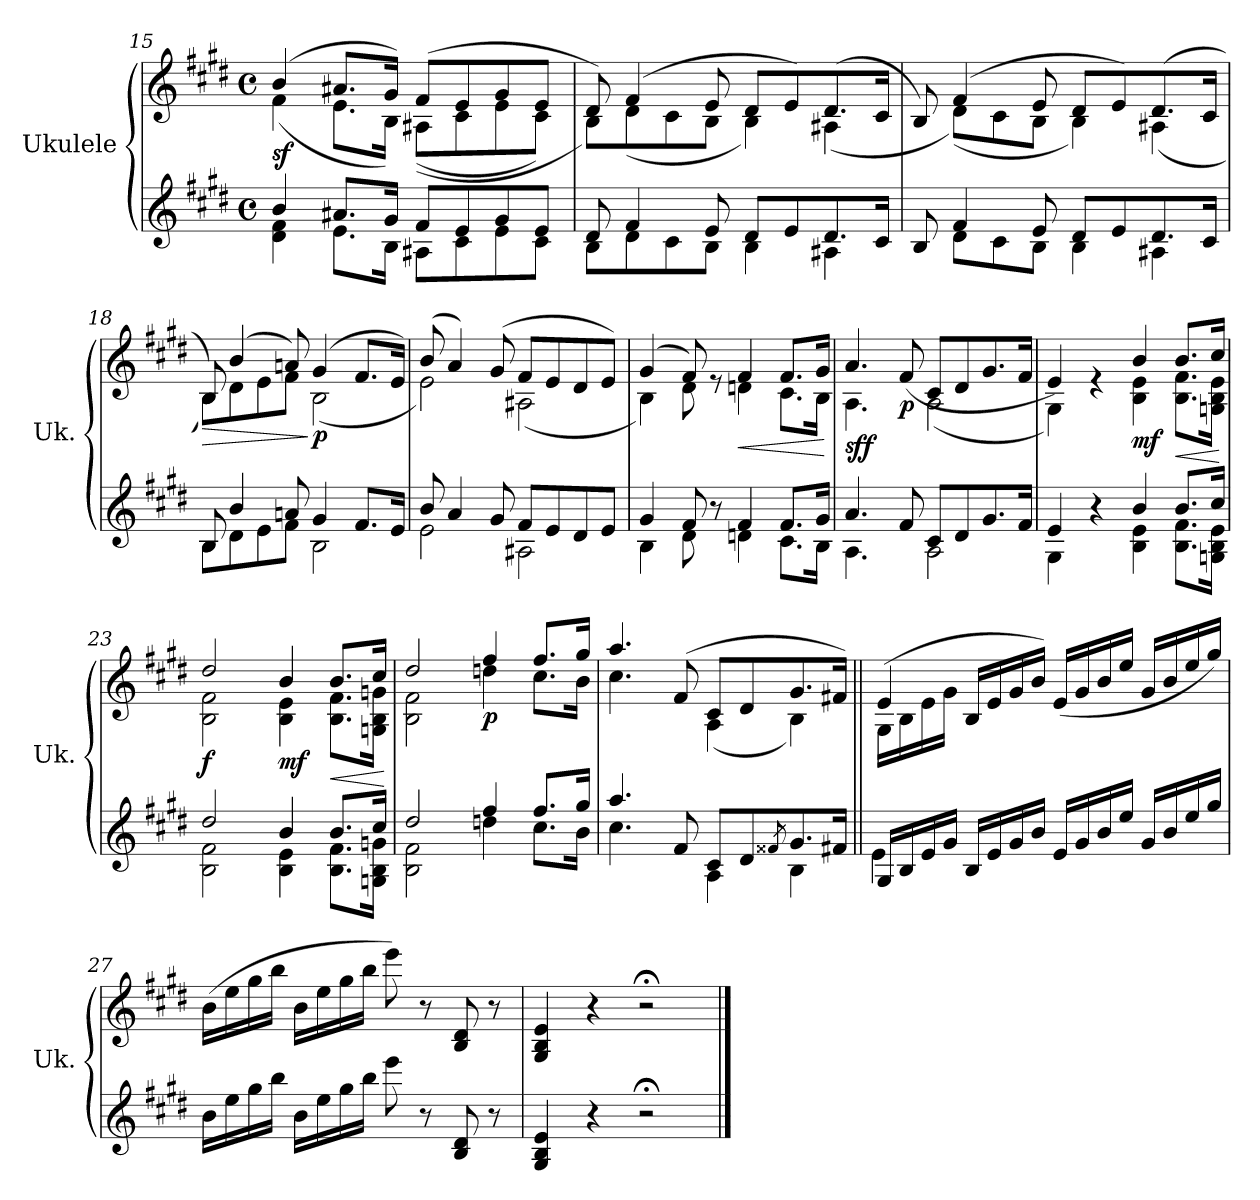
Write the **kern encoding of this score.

**kern	**kern	**dynam
*part1	*part1	*part1
*staff2	*staff1	*staff1/2
*I"Ukulele	*	*
*I'Uk.	*	*
*	*clefG2	*
*k[f#c#g#d#]	*k[f#c#g#d#]	*
*M4/4	*M4/4	*
*met(c)	*met(c)	*
=15	=15	=15
*^	*^	*
!	!	!	!	!LO:DY:b
4b/	4d#\ 4f#\	(4b/	(4d#\yy 4f#\	sf
8.a#/L	8.e\L	8.a#X/L	8.e\L	.
16g#/Jk	16B\Jk	16g#/Jk)	16B\Jk)	.
8f#/L	8A#\L	(8f#/L	((8A#X\L	.
8e/	8c#\	8e/	8c#\	.
8g#/	8e\	8g#/	8e\	.
8e/J	8c#\J	8e/J	8c#\J)	.
!!LO:PB:g=z	!!
=16	=16	=16	=16	=16
8d#/	8B\L	8d#/)	8B\L)	.
4f#/	8d#\	(4f#/	(8d#\	.
.	8c#\	.	8c#\	.
8e/	8B\J	8e/	8B\J	.
8d#/L	4B\	8d#/L	4B\)	.
8e/	.	8e/)	.	.
8.d#/	4A#\	(8.d#/	(4A#X\	.
16c#/Jk	.	16c#/Jk	.	.
=17	=17	=17	=17	=17
8B/	8ryy	8B/)	8ryy	.
4f#/	8d#\L	(4f#/	(8d#\L)	.
.	8c#\	.	8c#\	.
8e/	8B\J	8e/	8B\J	.
8d#/L	4B\	8d#/L	4B\)	.
8e/	.	8e/)	.	.
8.d#/	4A#X\	(8.d#/	(4A#X\	.
16c#/Jk	.	16c#/Jk	.	.
=18	=18	=18	=18	=18
!	!	!	!	!LO:HP:b
8B/	8B\L	8B/)	8B\L)	>
*	*	*MM46	*	*
4b/	8d#\	(4b/	8d#\	.
*	*	*MM44	*	*
.	8e\	.	8e\	.
*	*	*MM42	*	*
8an/	8f#\J	8an/)	8f#\J	.
*	*	*MM48	*	*
!	!	!	!	!LO:DY:n=1:b
4g#/	2B\	(4g#/	(2B\	] p
8.f#/L	.	8.f#/L	.	.
16e/Jk	.	16e/Jk)	.	.
!!LO:LB:g=z	!!
=19	=19	=19	=19	=19
8b/	2e\	(8b/	2e\)	.
4a/	.	4a/)	.	.
8g#/	.	(8g#/	.	.
8f#/L	2A#\	8f#/L	(2A#X\	.
8e/	.	8e/	.	.
8d#/	.	8d#/	.	.
8e/J	.	8e/J)	.	.
=20	=20	=20	=20	=20
4g#/	4B\	(4g#/	4B\)	.
8f#/	8d#\	8f#/)	8d#\	.
8r	8ryy	8re	8ryy	.
!	!	!	!	!LO:HP:b
4f#/	4d\	4f#/	4dn\	<
8.f#/L	8.c#\L	8.f#/L	8.c#\L	.
16g#/Jk	16B\Jk	16g#/Jk	16B\Jk	.
*v	*v	*	*	*
*	*v	*v	*
.	.	[
=21	=21	=21
*^	*^	*
!	!	!	!	!LO:DY:b
!	!	!	!	!LO:DY:n=1:b
4.a/	4.A\	4.a/	4.A\	sf f
!	!	!	!	!LO:DY:n=2:b
8f#/	8ryy	(8f#/	8ryy	p
8c#/L	2A\	8c#/L	(2A\	.
8d#/	.	8d#/	.	.
8.g#/	.	8.g#/	.	.
16f#/Jk	.	16f#/Jk	.	.
=22	=22	=22	=22	=22
4e/	4G#\	4e/)	4G#\)	.
4r	4ryy	4re	4ryy	.
!	!	!	!	!LO:DY:b
4b/	4B\ 4e\	4b/	4B\ 4e\	mf
!	!	!	!	!LO:HP:b
8.b/L	8.B\ 8.f#\L	8.b/L	8.B\ 8.f#\L	<
16cc#/Jk	16G\ 16B\ 16e\Jk	16cc#/Jk	16Gn\ 16B\ 16e\Jk	.
*v	*v	*	*	*
*	*v	*v	*
.	.	[
!!LO:LB:g=z
=23	=23	=23
*^	*^	*
!	!	!	!	!LO:DY:b
2dd#/	2B\ 2f#\	2dd#/	2B\ 2f#\	f
!	!	!	!	!LO:DY:b
4b/	4B\ 4e\	4b/	4B\ 4e\	mf
!	!	!	!	!LO:HP:b
8.b/L	8.B\ 8.f#\L	8.b/L	8.B\ 8.f#\L	<
16cc#/Jk	16G\ 16B\ 16g\Jk	16cc#/Jk	16Gn\ 16B\ 16gn\Jk	.
*v	*v	*	*	*
*	*v	*v	*
.	.	[
=24	=24	=24
*^	*^	*
!	!	!	!	!LO:DY:b
!	!	!	!	!LO:DY:n=1:b
2dd#/	2B\ 2f#\	2dd#/	2B\ 2f#\	f sf
!	!	!	!	!LO:DY:n=2:b
4ff#/	4dd\	4ff#/	4ddn\	p
8.ff#/L	8.cc#\L	8.ff#/L	8.cc#\L	.
16gg#/Jk	16b\Jk	16gg#/Jk	16b\Jk	.
=25	=25	=25	=25	=25
4.aa/	4.cc#\	4.aa/	4.cc#\	.
8f#/	8ryy	(8f#/	8ryy	.
*	*	*MM45	*	*
8c#/L	4A\	8c#/L	(4A\	.
*	*	*MM40	*	*
8d#/	.	8d#/	.	.
*	*	*MM28	*	*
8qf##/	.	8qf##X/yy	.	.
8.g#/	4B\	8.g#/	4B\)	.
*	*	*MM25	*	*
16f#/Jk	.	16f#X/Jk)	.	.
!!LO:LB:g=z	!!
=26||	=26||	=26||	=26||	=26||
*	*	*MM48	*	*
16G#/LL	4e\	(16G#\LL	4e/	.
16B/	.	16B\	.	.
16e/	.	16e\	.	.
16g#/JJ	.	16g#\JJ	.	.
16B/LL	2.ryy	16B/LL	2.ryy	.
16e/	.	16e/	.	.
16g#/	.	16g#/	.	.
16b/JJ	.	16b/JJ)	.	.
16e/LL	.	(16e/LL	.	.
16g#/	.	16g#/	.	.
16b/	.	16b/	.	.
16ee/JJ	.	16ee/JJ	.	.
16g#/LL	.	16g#/LL	.	.
16b/	.	16b/	.	.
16ee/	.	16ee/	.	.
16gg#/JJ	.	16gg#/JJ)	.	.
*v	*v	*	*	*
*	*v	*v	*
=27	=27	=27
16b\LL	(16b\LL	.
16ee\	16ee\	.
16gg#\	16gg#\	.
16bb\JJ	16bb\JJ	.
*	*MM47	*
16b\LL	16b\LL	.
*	*MM45	*
16ee\	16ee\	.
*	*MM41	*
16gg#\	16gg#\	.
*	*MM36	*
16bb\JJ	16bb\JJ	.
*	*MM30	*
8eee\	8eee\)	.
8r	8r	.
*	*MM41	*
8B/ 8d#/	8B/ 8d#/	.
8r	8r	.
=28	=28	=28
4G#/ 4B/ 4e/	4G#/ 4B/ 4e/	.
4r	4r	.
2r;<	2r;<	.
==	==	==
*-	*-	*-
